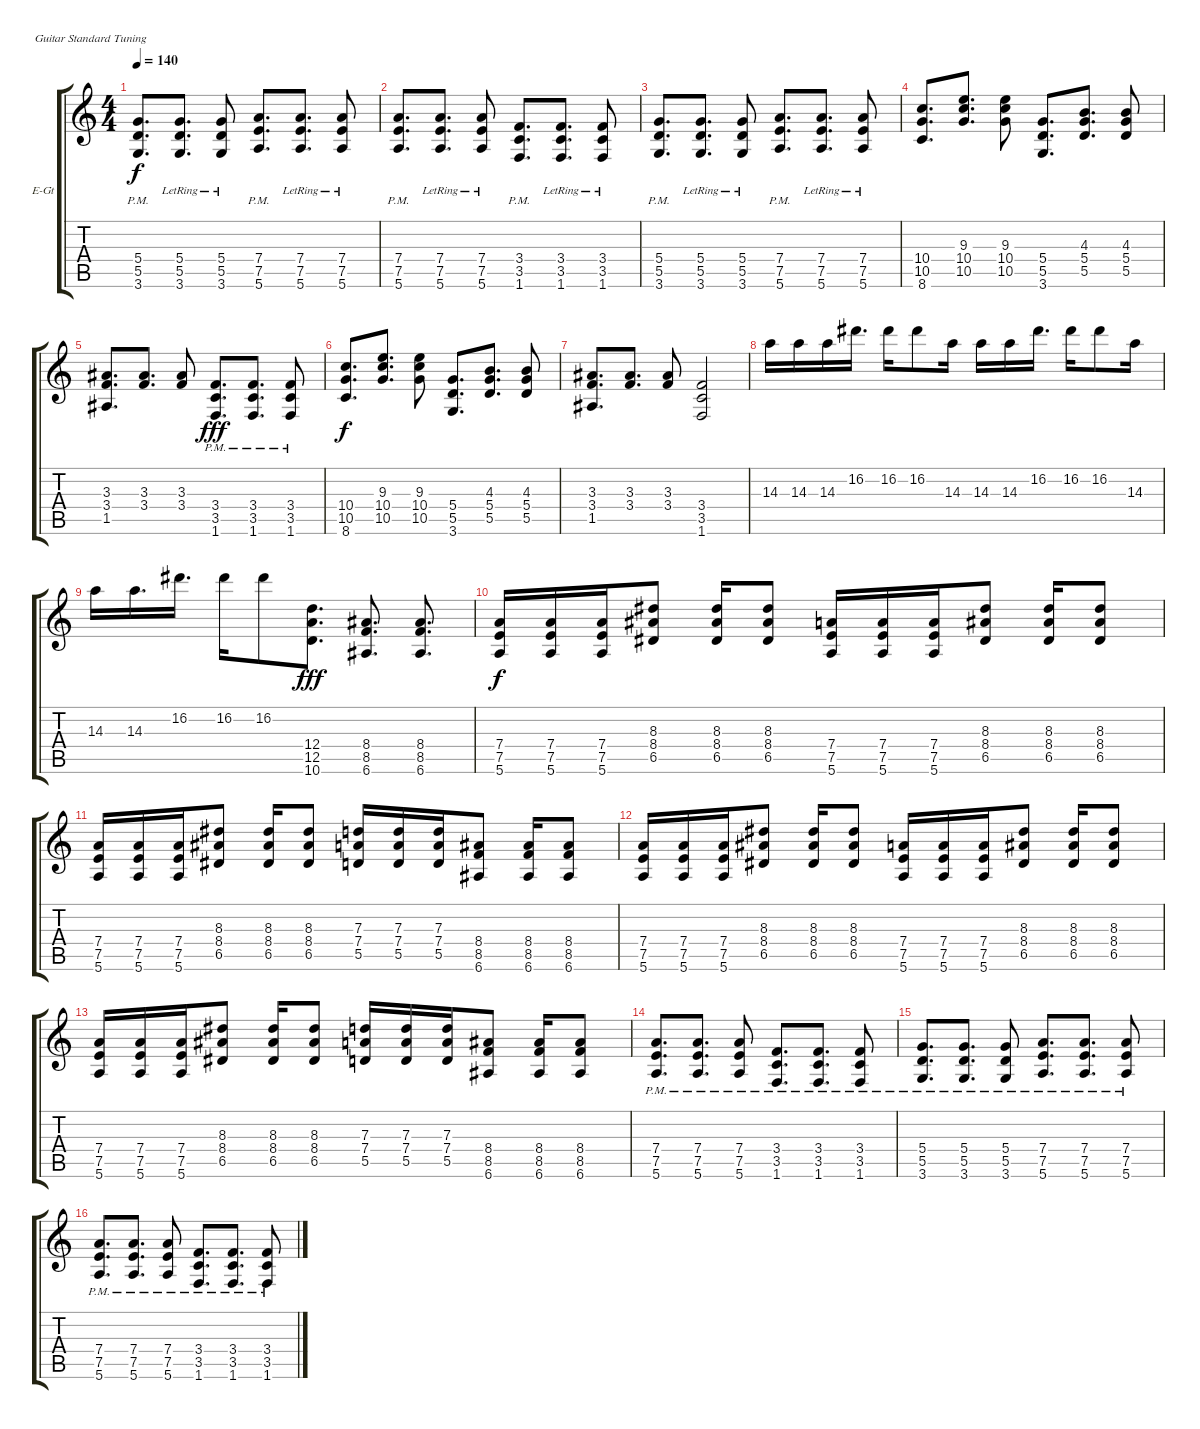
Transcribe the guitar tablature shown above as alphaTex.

\bracketExtendMode groupsimilarinstruments
\firstSystemTrackNameOrientation horizontal
\otherSystemsTrackNameOrientation horizontal
\track ("Renegade" "E-Gt") {instrument overdrivenguitar}
\staff {score tabs}
\tuning (E4 B3 G3 D3 A2 E2)
\ts (4 4)
\tempo 140
\clef g2
\ks c
(5.4{pm} 5.5{pm} 3.6{pm}).8{d dy f} (5.4{lr} 5.5{lr} 3.6{lr}).8{d} (5.4{lr} 5.5{lr} 3.6{lr}).8 (7.4{pm} 7.5{pm} 5.6{pm}).8{d} (7.4{lr} 7.5{lr} 5.6{lr}).8{d} (7.4{lr} 7.5{lr} 5.6{lr}).8 |
(7.4{pm} 7.5{pm} 5.6{pm}).8{d} (7.4{lr} 7.5{lr} 5.6{lr}).8{d} (7.4{lr} 7.5{lr} 5.6{lr}).8 (3.4{pm} 3.5{pm} 1.6{pm}).8{d} (3.4{lr} 3.5{lr} 1.6{lr}).8{d} (3.4{lr} 3.5{lr} 1.6{lr}).8 |
(5.4{pm} 5.5{pm} 3.6{pm}).8{d} (5.4{lr} 5.5{lr} 3.6{lr}).8{d} (5.4{lr} 5.5{lr} 3.6{lr}).8 (7.4{pm} 7.5{pm} 5.6{pm}).8{d} (7.4{lr} 7.5{lr} 5.6{lr}).8{d} (7.4{lr} 7.5{lr} 5.6{lr}).8 |
(10.4 10.5 8.6).8{d} (9.3 10.4 10.5).8{d} (9.3 10.4 10.5).8 (5.4 5.5 3.6).8{d} (4.3 5.4 5.5).8{d} (4.3 5.4 5.5).8 |
(3.3 3.4 1.5).8{d} (3.3 3.4).8{d} (3.3 3.4).8 (3.4{pm} 3.5{pm} 1.6{pm}).8{d dy fff} (3.4{pm} 3.5{pm} 1.6{pm}).8{d} (3.4{pm} 3.5{pm} 1.6{pm}).8 |
(10.4 10.5 8.6).8{d dy f} (9.3 10.4 10.5).8{d} (9.3 10.4 10.5).8 (5.4 5.5 3.6).8{d} (4.3 5.4 5.5).8{d} (4.3 5.4 5.5).8 |
(3.3 3.4 1.5).8{d} (3.3 3.4).8{d} (3.3 3.4).8 (3.4 3.5 1.6).2 |
14.3.16 14.3.16 14.3.16 16.2.16{d} 16.2.16 16.2.8 14.3.16 14.3.16 14.3.16 16.2.16{d} 16.2.16 16.2.8 14.3.16 |
14.3.16 14.3.16{d} 16.2.16{d} 16.2.16 16.2.8 (12.4 12.5 10.6).8{d dy fff} (8.4 8.5 6.6).8{d} (8.4 8.5 6.6).8{d} |
(7.4 7.5 5.6).16{dy f} (7.4 7.5 5.6).16 (7.4 7.5 5.6).16 (8.3 8.4 6.5).8 (8.3 8.4 6.5).16 (8.3 8.4 6.5).8 (7.4 7.5 5.6).16 (7.4 7.5 5.6).16 (7.4 7.5 5.6).16 (8.3 8.4 6.5).8 (8.3 8.4 6.5).16 (8.3 8.4 6.5).8 |
(7.4 7.5 5.6).16 (7.4 7.5 5.6).16 (7.4 7.5 5.6).16 (8.3 8.4 6.5).8 (8.3 8.4 6.5).16 (8.3 8.4 6.5).8 (7.3 7.4 5.5).16 (7.3 7.4 5.5).16 (7.3 7.4 5.5).16 (8.4 8.5 6.6).8 (8.4 8.5 6.6).16 (8.4 8.5 6.6).8 |
(7.4 7.5 5.6).16 (7.4 7.5 5.6).16 (7.4 7.5 5.6).16 (8.3 8.4 6.5).8 (8.3 8.4 6.5).16 (8.3 8.4 6.5).8 (7.4 7.5 5.6).16 (7.4 7.5 5.6).16 (7.4 7.5 5.6).16 (8.3 8.4 6.5).8 (8.3 8.4 6.5).16 (8.3 8.4 6.5).8 |
(7.4 7.5 5.6).16 (7.4 7.5 5.6).16 (7.4 7.5 5.6).16 (8.3 8.4 6.5).8 (8.3 8.4 6.5).16 (8.3 8.4 6.5).8 (7.3 7.4 5.5).16 (7.3 7.4 5.5).16 (7.3 7.4 5.5).16 (8.4 8.5 6.6).8 (8.4 8.5 6.6).16 (8.4 8.5 6.6).8 |
(7.4{pm} 7.5{pm} 5.6{pm}).8{d} (7.4{pm} 7.5{pm} 5.6{pm}).8{d} (7.4{pm} 7.5{pm} 5.6{pm}).8 (3.4{pm} 3.5{pm} 1.6{pm}).8{d} (3.4{pm} 3.5{pm} 1.6{pm}).8{d} (3.4{pm} 3.5{pm} 1.6{pm}).8 |
(5.4{pm} 5.5{pm} 3.6{pm}).8{d} (5.4{pm} 5.5{pm} 3.6{pm}).8{d} (5.4{pm} 5.5{pm} 3.6{pm}).8 (7.4{pm} 7.5{pm} 5.6{pm}).8{d} (7.4{pm} 7.5{pm} 5.6{pm}).8{d} (7.4{pm} 7.5{pm} 5.6{pm}).8 |
(7.4{pm} 7.5{pm} 5.6{pm}).8{d} (7.4{pm} 7.5{pm} 5.6{pm}).8{d} (7.4{pm} 7.5{pm} 5.6{pm}).8 (3.4{pm} 3.5{pm} 1.6{pm}).8{d} (3.4{pm} 3.5{pm} 1.6{pm}).8{d} (3.4{pm} 3.5{pm} 1.6{pm}).8
